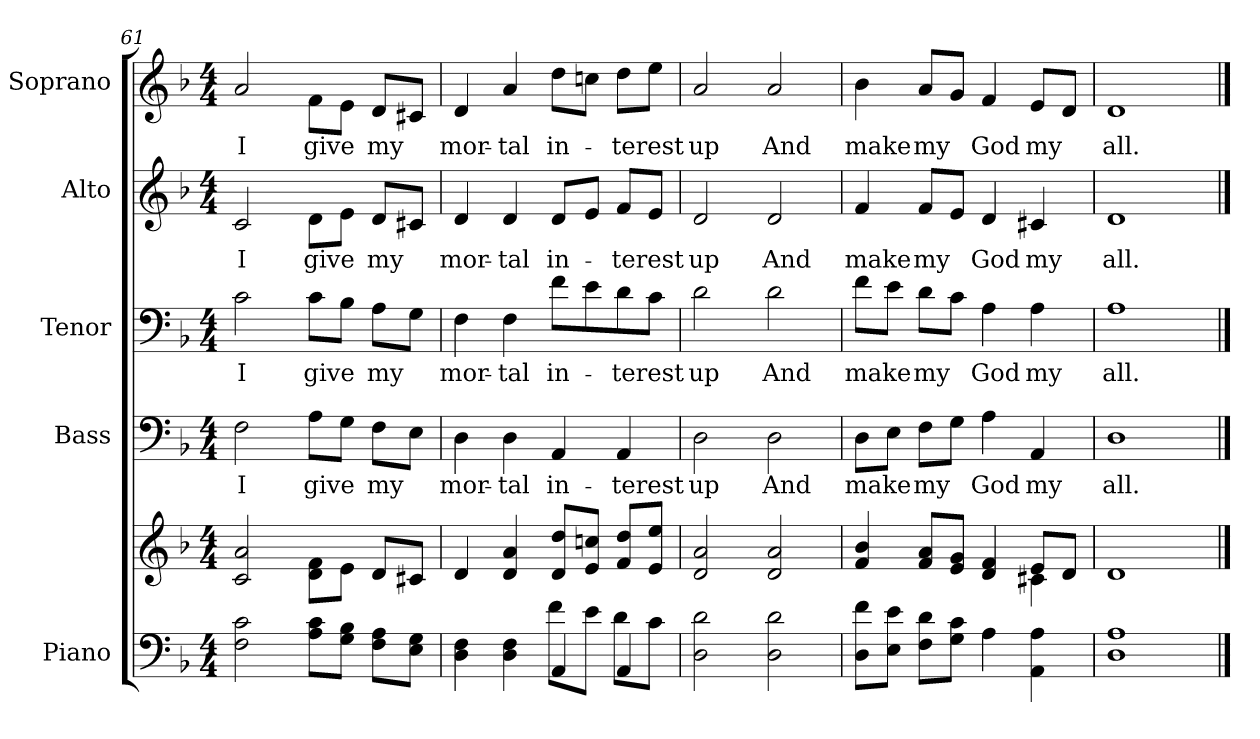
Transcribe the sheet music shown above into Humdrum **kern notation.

**kern	**kern	**kern	**text	**kern	**text	**kern	**text	**kern	**text
*part5	*part5	*part4	*part4	*part3	*part3	*part2	*part2	*part1	*part1
*staff6	*staff5	*staff4	*staff4	*staff3	*staff3	*staff2	*staff2	*staff1	*staff1
*I"Piano	*	*I"Bass	*	*I"Tenor	*	*I"Alto	*	*I"Soprano	*
*I'Pno.	*	*I'B.	*	*I'T.	*	*I'A.	*	*I'S.	*
!!LO:PB:g=z
*clefF4	*clefG2	*clefF4	*	*clefF4	*	*clefG2	*	*clefG2	*
*k[b-]	*k[b-]	*k[b-]	*	*k[b-]	*	*k[b-]	*	*k[b-]	*
*F:	*F:	*F:	*	*F:	*	*F:	*	*F:	*
*M4/4	*M4/4	*M4/4	*	*M4/4	*	*M4/4	*	*M4/4	*
=61	=61	=61	=61	=61	=61	=61	=61	=61	=61
!	!	!	!LO:LY:b:color=#000000	!	!	!	!	!	!
!	!	!	!	!	!LO:LY:b:color=#000000	!	!	!	!
!	!	!	!	!	!	!	!LO:LY:b:color=#000000	!	!
!	!	!	!	!	!	!	!	!	!LO:LY:b:color=#000000
2Fi\ 2ci	2ci/ 2ai	2Fi\	I	2ci\	I	2ci/	I	2ai/	I
!	!	!	!LO:LY:b:color=#000000	!	!	!	!	!	!
!	!	!	!	!	!LO:LY:b:color=#000000	!	!	!	!
!	!	!	!	!	!	!	!LO:LY:b:color=#000000	!	!
!	!	!	!	!	!	!	!	!	!LO:LY:b:color=#000000
8Ai\ 8ciL	8di\ 8fiL	8Ai\L	give	8ci\L	give	8di\L	give	8fi\L	give
8Gi\ 8B-iJ	8ei\J	8Gi\J	.	8B-i\J	.	8ei\J	.	8ei\J	.
!	!	!	!LO:LY:b:color=#000000	!	!	!	!	!	!
!	!	!	!	!	!LO:LY:b:color=#000000	!	!	!	!
!	!	!	!	!	!	!	!LO:LY:b:color=#000000	!	!
!	!	!	!	!	!	!	!	!	!LO:LY:b:color=#000000
8Fi\ 8AiL	8di/L	8Fi\L	my	8Ai\L	my	8di/L	my	8di/L	my
8Ei\ 8GiJ	8c#Xi/J	8Ei\J	.	8Gi\J	.	8c#Xi/J	.	8c#Xi/J	.
=62	=62	=62	=62	=62	=62	=62	=62	=62	=62
*^	*	*	*	*	*	*	*	*	*
!	!	!	!	!LO:LY:b:color=#000000	!	!	!	!	!	!
!	!	!	!	!	!	!LO:LY:b:color=#000000	!	!	!	!
!	!	!	!	!	!	!	!	!LO:LY:b:color=#000000	!	!
!	!	!	!	!	!	!	!	!	!	!LO:LY:b:color=#000000
4Di\ 4Fi	2ryy	4di/	4Di\	mor-	4Fi\	mor-	4di/	mor-	4di/	mor-
!	!	!	!	!LO:LY:b:color=#000000	!	!	!	!	!	!
!	!	!	!	!	!	!LO:LY:b:color=#000000	!	!	!	!
!	!	!	!	!	!	!	!	!LO:LY:b:color=#000000	!	!
!	!	!	!	!	!	!	!	!	!	!LO:LY:b:color=#000000
4Di\ 4Fi	.	4di/ 4ai	4Di\	-tal	4Fi\	-tal	4di/	-tal	4ai/	-tal
!	!	!	!	!LO:LY:b:color=#000000	!	!	!	!	!	!
!	!	!	!	!	!	!LO:LY:b:color=#000000	!	!	!	!
!	!	!	!	!	!	!	!	!LO:LY:b:color=#000000	!	!
!	!	!	!	!	!	!	!	!	!	!LO:LY:b:color=#000000
4AAi/	8fi\L	8di/ 8ddiL	4AAi/	in-	8fi\L	in-	8di/L	in-	8ddi\L	in-
.	8ei\J	8ei/ 8ccniJ	.	.	8ei\	.	8ei/J	.	8ccni\J	.
!	!	!	!	!LO:LY:b:color=#000000	!	!	!	!	!	!
!	!	!	!	!	!	!LO:LY:b:color=#000000	!	!	!	!
!	!	!	!	!	!	!	!	!LO:LY:b:color=#000000	!	!
!	!	!	!	!	!	!	!	!	!	!LO:LY:b:color=#000000
4AAi/	8di\L	8fi/ 8ddiL	4AAi/	-terest	8di\	-terest	8fi/L	-terest	8ddi\L	-terest
.	8ci\J	8ei/ 8eeiJ	.	.	8ci\J	.	8ei/J	.	8eei\J	.
*v	*v	*	*	*	*	*	*	*	*	*
=63	=63	=63	=63	=63	=63	=63	=63	=63	=63
*^	*	*	*	*	*	*	*	*	*
!	!	!	!	!LO:LY:b:color=#000000	!	!	!	!	!	!
*v	*v	*	*	*	*	*	*	*	*	*
*^	*	*	*	*	*	*	*	*	*
!	!	!	!	!	!	!LO:LY:b:color=#000000	!	!	!	!
*v	*v	*	*	*	*	*	*	*	*	*
*^	*	*	*	*	*	*	*	*	*
!	!	!	!	!	!	!	!	!LO:LY:b:color=#000000	!	!
*v	*v	*	*	*	*	*	*	*	*	*
*^	*	*	*	*	*	*	*	*	*
!	!	!	!	!	!	!	!	!	!	!LO:LY:b:color=#000000
*v	*v	*	*	*	*	*	*	*	*	*
2Di\ 2di	2di/ 2ai	2Di\	up	2di\	up	2di/	up	2ai/	up
!	!	!	!LO:LY:b:color=#000000	!	!	!	!	!	!
!	!	!	!	!	!LO:LY:b:color=#000000	!	!	!	!
!	!	!	!	!	!	!	!LO:LY:b:color=#000000	!	!
!	!	!	!	!	!	!	!	!	!LO:LY:b:color=#000000
2Di\ 2di	2di/ 2ai	2Di\	And	2di\	And	2di/	And	2ai/	And
=64	=64	=64	=64	=64	=64	=64	=64	=64	=64
*	*^	*	*	*	*	*	*	*	*
!	!	!	!	!LO:LY:b:color=#000000	!	!	!	!	!	!
!	!	!	!	!	!	!LO:LY:b:color=#000000	!	!	!	!
!	!	!	!	!	!	!	!	!LO:LY:b:color=#000000	!	!
!	!	!	!	!	!	!	!	!	!	!LO:LY:b:color=#000000
8Di\ 8fiL	4fi/ 4b-i	2ryy	8Di\L	make	8fi\L	make	4fi/	make	4b-i\	make
8Ei\ 8eiJ	.	.	8Ei\J	.	8ei\J	.	.	.	.	.
!	!	!	!	!LO:LY:b:color=#000000	!	!	!	!	!	!
!	!	!	!	!	!	!LO:LY:b:color=#000000	!	!	!	!
!	!	!	!	!	!	!	!	!LO:LY:b:color=#000000	!	!
!	!	!	!	!	!	!	!	!	!	!LO:LY:b:color=#000000
8Fi\ 8diL	8fi/ 8aiL	.	8Fi\L	my	8di\L	my	8fi/L	my	8ai/L	my
8Gi\ 8ciJ	8ei/ 8giJ	.	8Gi\J	.	8ci\J	.	8ei/J	.	8gi/J	.
!	!	!	!	!LO:LY:b:color=#000000	!	!	!	!	!	!
!	!	!	!	!	!	!LO:LY:b:color=#000000	!	!	!	!
!	!	!	!	!	!	!	!	!LO:LY:b:color=#000000	!	!
!	!	!	!	!	!	!	!	!	!	!LO:LY:b:color=#000000
4Ai\	4di/ 4fi	4ryy	4Ai\	God	4Ai\	God	4di/	God	4fi/	God
!	!	!	!	!LO:LY:b:color=#000000	!	!	!	!	!	!
!	!	!	!	!	!	!LO:LY:b:color=#000000	!	!	!	!
!	!	!	!	!	!	!	!	!LO:LY:b:color=#000000	!	!
!	!	!	!	!	!	!	!	!	!	!LO:LY:b:color=#000000
4AAi\ 4Ai	8ei/L	4c#Xi\	4AAi/	my	4Ai\	my	4c#Xi/	my	8ei/L	my
.	8di/J	.	.	.	.	.	.	.	8di/J	.
*	*v	*v	*	*	*	*	*	*	*	*
!!LO:LB:g=z
=65	=65	=65	=65	=65	=65	=65	=65	=65	=65
!	!	!	!LO:LY:b:color=#000000	!	!	!	!	!	!
!	!	!	!	!	!LO:LY:b:color=#000000	!	!	!	!
!	!	!	!	!	!	!	!LO:LY:b:color=#000000	!	!
!	!	!	!	!	!	!	!	!	!LO:LY:b:color=#000000
1Di 1Ai	1di	1Di	all.	1Ai	all.	1di	all.	1di	all.
==	==	==	==	==	==	==	==	==	==
*-	*-	*-	*-	*-	*-	*-	*-	*-	*-
